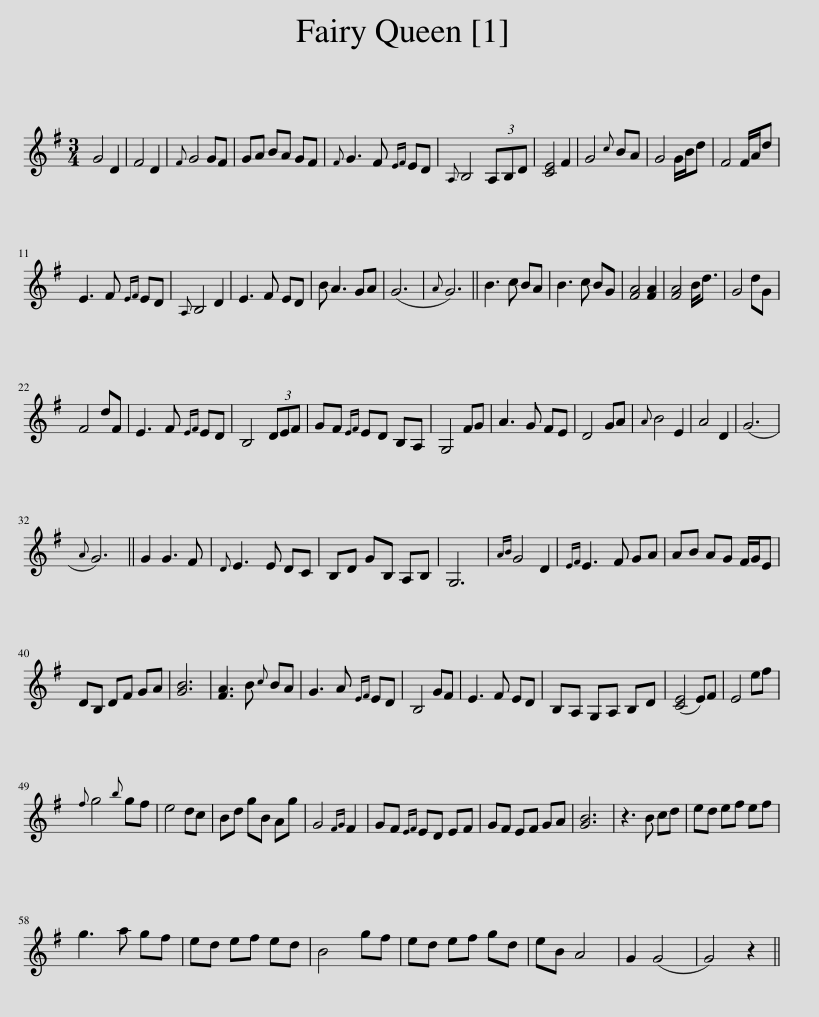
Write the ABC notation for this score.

X:1
L:1/8
M:3/4
I:linebreak $
K:G
V:1 treble
V:1
 G4 D2 | F4 D2 |{F} G4 GF | GA BA GF |{F} G3 F{EF} ED | %5
{A,} B,4 (3A,B,D | [CE]4 F2 | G4{c} BA | G4 G/B/d | F4 F/A/d |$ %10
 E3 F{EF} ED |{A,} B,4 D2 | E3 F ED | B A3 GA | (G6 | %15
{A} G6) || B3 c BA | B3 c BG | [FA]4 [FA]2 | [FA]4 B<d | %20
 G4 dG |$ F4 dF | E3 F{EF} ED | B,4 (3DEF | GF{EF} ED B,A, | %25
 G,4 FG | A3 G FE | D4 GA |{A} B4 E2 | A4 D2 | %30
 (G6 |${A} G6) || G2 G3 F |{D} E3 E DC | B,D GB, A,B, | %35
 G,6 |{AB} G4 D2 |{EF} E3 F GA | AB AG F/G/E |$ DB, DF GA | %40
 [GB]6 | [FA]3 B{c} BA | G3 A{EF} ED | B,4 GF | E3 F ED | %45
 B,A, G,A, B,D | ([CE]4 E)F | E4 ef |${f} g4{b} gf | e4 dc | %50
 Bd gB Ag | G4{FG} F2 | GF{EF} ED EF | GF EF GA | [GB]6 | %55
 z3 B cd | ed ef ef |$ g3 a gf | ed ef ed | B4 gf | %60
 ed ef gd | eB A4 | G2 (G4 | G4) z2 || %64
